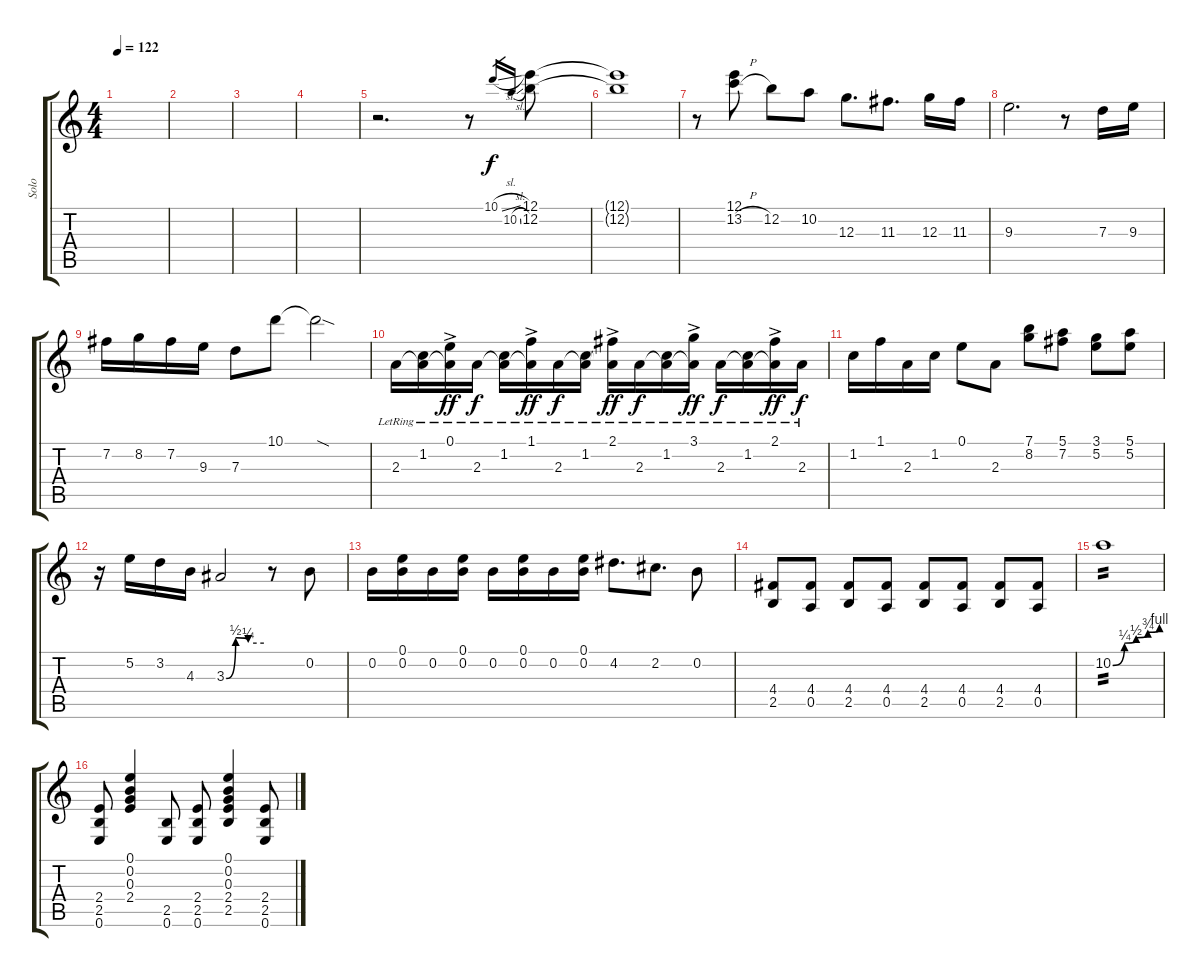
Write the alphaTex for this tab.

\track ("Solo" "Solo") {instrument overdrivenguitar}
\staff {score tabs}
\tuning (E4 B3 G3 D3 A2 E2) {hide}
\ts (4 4)
\tempo 122
\clef g2
\ks c
|
|
|
|
r.2{d} r.8 10.1{sl}.16{gr} 10.2{sl}.16{gr} (12.1 12.2).8 |
(12.1{t} 12.2{t}).1 |
r.8 (12.1 13.2{h}).8 12.2.8 10.2.8 12.3.8{d} 11.3.8{d} 12.3.16 11.3.16 |
9.3.2{d} r.8 7.3.16 9.3.16 |
7.2.16 8.2.16 7.2.16 9.3.16 7.3.8 10.1.8 10.1{sod t}.2 |
2.3{lr}.16 (1.2{lr} 2.3{t}).16 (0.1{ac lr} 2.3{t}).16{dy ff} 2.3{lr}.16{dy f} (1.2{lr} 2.3{t}).16 (1.1{ac lr} 2.3{t}).16{dy ff} 2.3{lr}.16{dy f} (1.2{lr} 2.3{t}).16 (2.1{ac lr} 2.3{t}).16{dy ff} 2.3{lr}.16{dy f} (1.2{lr} 2.3{t}).16 (3.1{ac lr} 2.3{t}).16{dy ff} 2.3{lr}.16{dy f} (1.2{lr} 2.3{t}).16 (2.1{ac lr} 2.3{t}).16{dy ff} 2.3{lr}.16{dy f} |
1.2.16 1.1.16 2.3.16 1.2.16 0.1.8 2.3.8 (7.1 8.2).8 (5.1 7.2).8 (3.1 5.2).8 (5.1 5.2).8 |
r.16 5.2.16 3.2.16 4.3.16 3.3{be (custom 0 0 15 2 35 1 60 1)}.2 r.8 0.2.8 |
0.2.16 (0.1 0.2).16 0.2.16 (0.1 0.2).16 0.2.16 (0.1 0.2).16 0.2.16 (0.1 0.2).16 4.2.8{d} 2.2.8{d} 0.2.8 |
(4.4 2.5).8 (4.4 0.5).8 (4.4 2.5).8 (4.4 0.5).8 (4.4 2.5).8 (4.4 0.5).8 (4.4 2.5).8 (4.4 0.5).8 |
10.2{be (custom 0 0 15 1 30 2 45 3 60 4)}.1{tp 2} |
(2.4 2.5 0.6).8 (0.1 0.2 0.3 2.4).4 (2.5 0.6).8 (2.4 2.5 0.6).8 (0.1 0.2 0.3 2.4 2.5).4 (2.4 2.5 0.6).8
